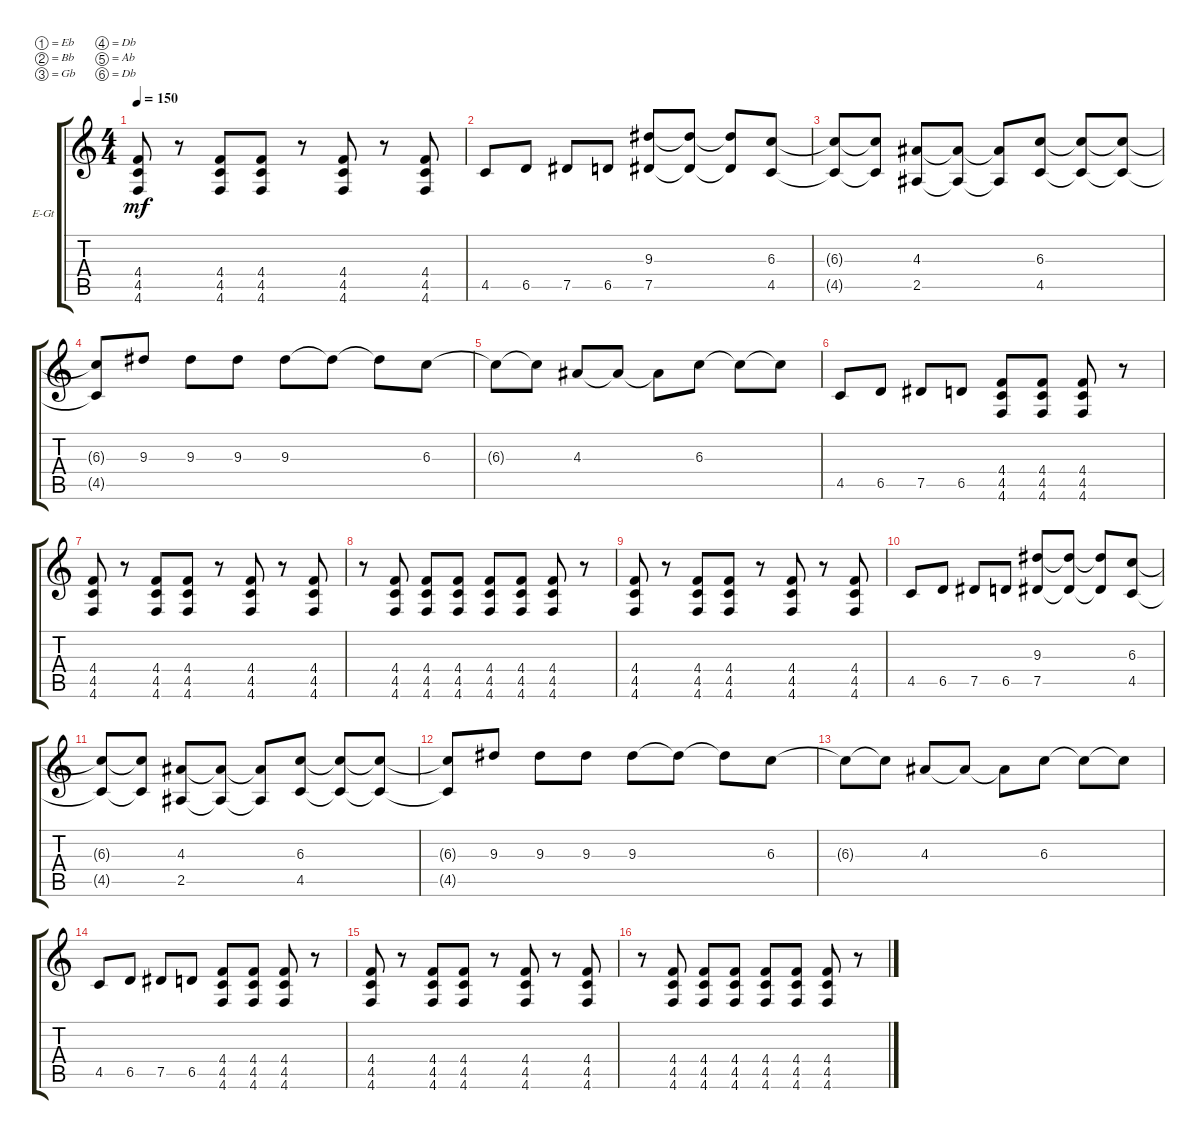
\defaultSystemsLayout 4
\bracketExtendMode groupsimilarinstruments
\firstSystemTrackNameOrientation horizontal
\otherSystemsTrackNameOrientation horizontal
\track ("Electric Guitar" "E-Gt") {instrument overdrivenguitar}
\staff {score tabs}
\tuning (Eb4 Bb3 Gb3 Db3 Ab2 Db2)
\ts (4 4)
\tempo 150
\clef g2
\ks c
(4.6 4.5 4.4).8{dy mf} r.8 (4.6 4.5 4.4).8 (4.6 4.5 4.4).8 r.8 (4.4 4.5 4.6).8 r.8 (4.6 4.5 4.4).8 |
4.5.8 6.5.8 7.5.8 6.5.8 (7.5 9.3).8 (7.5{t} 9.3{t}).8 (7.5{t} 9.3{t}).8 (4.5 6.3).8 |
(4.5{t} 6.3{t}).8 (4.5{t} 6.3{t}).8 (2.5 4.3).8 (2.5{t} 4.3{t}).8 (2.5{t} 4.3{t}).8 (4.5 6.3).8 (4.5{t} 6.3{t}).8 (4.5{t} 6.3{t}).8 |
(4.5{t} 6.3{t}).8 9.3.8 9.3.8 9.3.8 9.3.8 9.3{t}.8 9.3{t}.8 6.3.8 |
6.3{t}.8 6.3{t}.8 4.3.8 4.3{t}.8 4.3{t}.8 6.3.8 6.3{t}.8 6.3{t}.8 |
4.5.8 6.5.8 7.5.8 6.5.8 (4.6 4.5 4.4).8 (4.6 4.5 4.4).8 (4.6 4.5 4.4).8 r.8 |
(4.6 4.5 4.4).8 r.8 (4.6 4.5 4.4).8 (4.6 4.5 4.4).8 r.8 (4.4 4.5 4.6).8 r.8 (4.6 4.5 4.4).8 |
r.8 (4.6 4.5 4.4).8 (4.6 4.5 4.4).8 (4.6 4.5 4.4).8 (4.6 4.5 4.4).8 (4.6 4.5 4.4).8 (4.6 4.5 4.4).8 r.8 |
(4.6 4.5 4.4).8 r.8 (4.6 4.5 4.4).8 (4.6 4.5 4.4).8 r.8 (4.4 4.5 4.6).8 r.8 (4.6 4.5 4.4).8 |
4.5.8 6.5.8 7.5.8 6.5.8 (7.5 9.3).8 (7.5{t} 9.3{t}).8 (7.5{t} 9.3{t}).8 (4.5 6.3).8 |
(4.5{t} 6.3{t}).8 (4.5{t} 6.3{t}).8 (2.5 4.3).8 (2.5{t} 4.3{t}).8 (2.5{t} 4.3{t}).8 (4.5 6.3).8 (4.5{t} 6.3{t}).8 (4.5{t} 6.3{t}).8 |
(4.5{t} 6.3{t}).8 9.3.8 9.3.8 9.3.8 9.3.8 9.3{t}.8 9.3{t}.8 6.3.8 |
6.3{t}.8 6.3{t}.8 4.3.8 4.3{t}.8 4.3{t}.8 6.3.8 6.3{t}.8 6.3{t}.8 |
4.5.8 6.5.8 7.5.8 6.5.8 (4.6 4.5 4.4).8 (4.6 4.5 4.4).8 (4.6 4.5 4.4).8 r.8 |
(4.6 4.5 4.4).8 r.8 (4.6 4.5 4.4).8 (4.6 4.5 4.4).8 r.8 (4.4 4.5 4.6).8 r.8 (4.6 4.5 4.4).8 |
r.8 (4.6 4.5 4.4).8 (4.6 4.5 4.4).8 (4.6 4.5 4.4).8 (4.6 4.5 4.4).8 (4.6 4.5 4.4).8 (4.6 4.5 4.4).8 r.8
